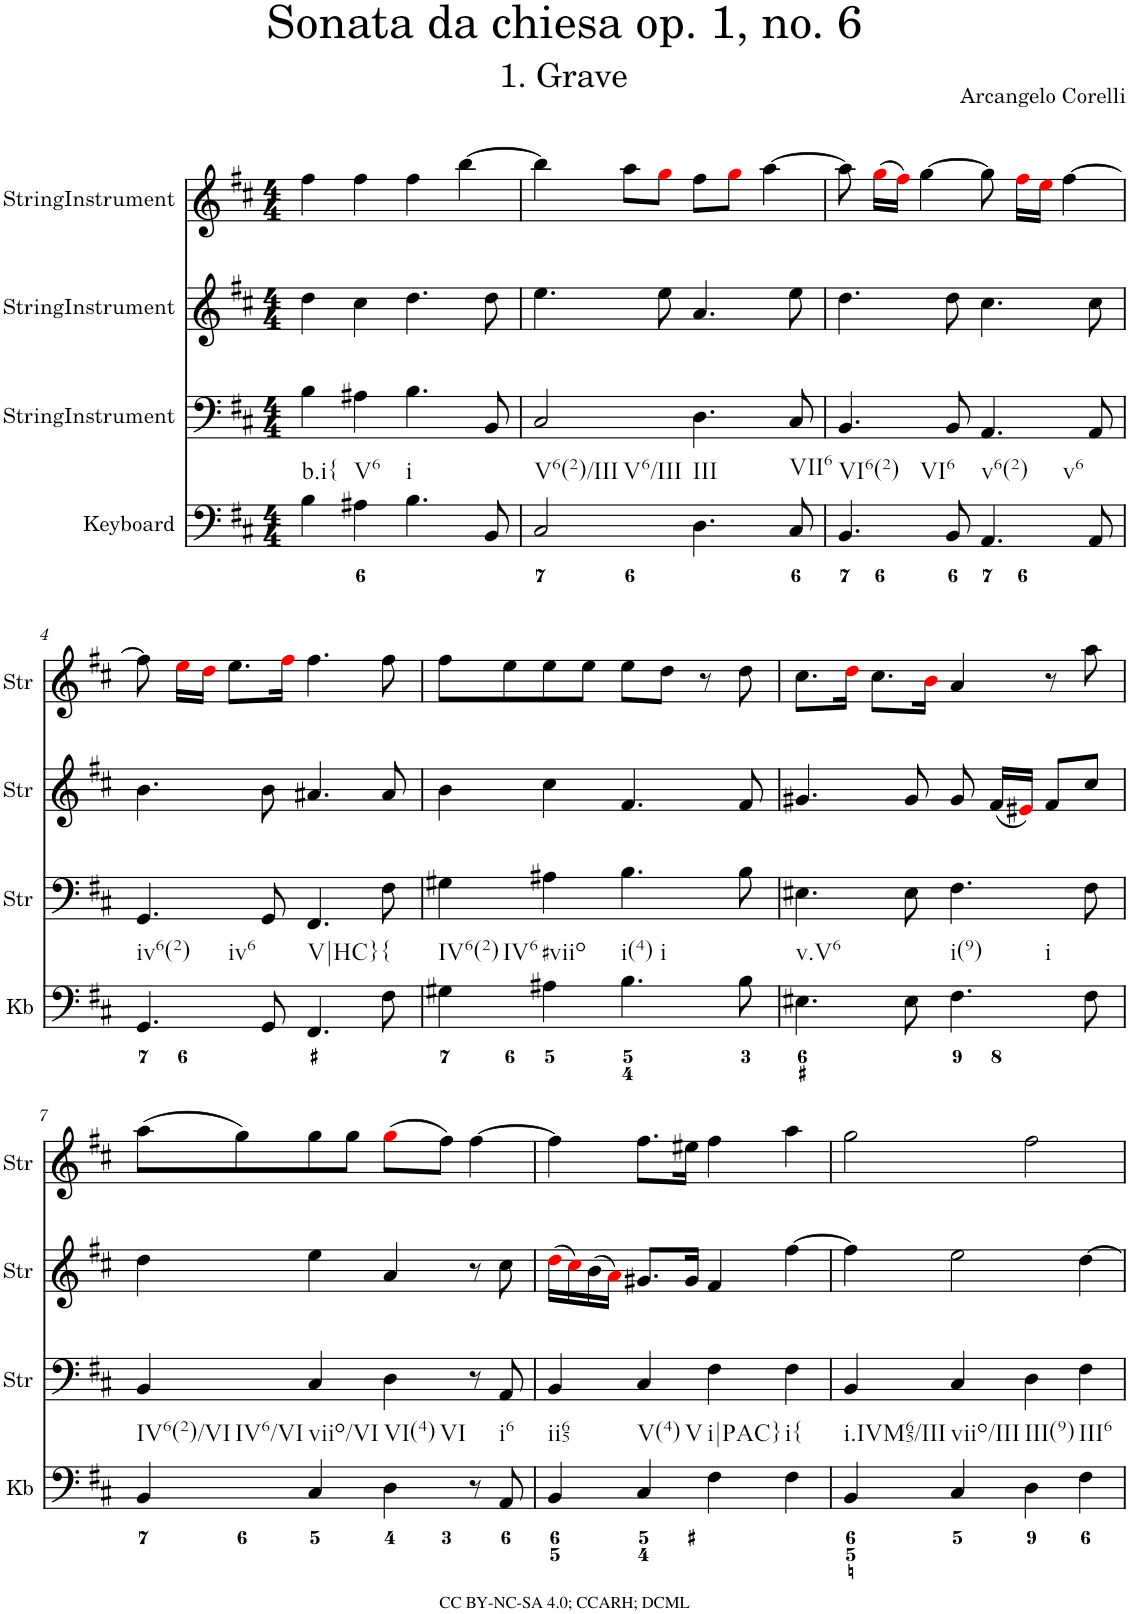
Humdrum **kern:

**kern	**kern	**kern	**kern
*part4	*part3	*part2	*part1
*staff4	*staff3	*staff2	*staff1
*I"Keyboard	*I"StringInstrument	*I"StringInstrument	*I"StringInstrument
*I'Kb	*I'Str	*I'Str	*I'Str
*clefF4	*clefF4	*clefG2	*clefG2
*k[f#c#]	*k[f#c#]	*k[f#c#]	*k[f#c#]
*M4/4	*M4/4	*M4/4	*M4/4
=1	=1	=1	=1
!LO:TX:b:t=b.i{	!	!	!
4B\	4B\	4dd\	4ff#\
!LO:TX:b:t=V6	!	!	!
4A#X\	4A#X\	4cc#\	4ff#\
!LO:TX:b:t=i	!	!	!
4.B\	4.B\	4.dd\	4ff#\
.	.	.	[4bb\
8BB/	8BB/	8dd\	.
=2	=2	=2	=2
!LO:TX:b:t=V6(2)/III	!	!	!
!LO:TX:b:t=V6/III	!	!	!
2C#/	2C#/	4.ee\	4bb\]
.	.	.	8aa\L
.	.	8ee\	8ggi\J
!LO:TX:b:t=III	!	!	!
4.D\	4.D\	4.a/	8ff#\L
.	.	.	8ggi\J
.	.	.	[4aa\
!LO:TX:b:t=VII6	!	!	!
8C#/	8C#/	8ee\	.
=3	=3	=3	=3
!LO:TX:b:t=VI6(2)	!	!	!
!LO:TX:b:t=VI6	!	!	!
4.BB/	4.BB/	4.dd\	8aa\]
.	.	.	(16ggi\LL
.	.	.	16ff#i\JJ)
.	.	.	[4gg\
8BB/	8BB/	8dd\	.
!LO:TX:b:t=v6(2)	!	!	!
!LO:TX:b:t=v6	!	!	!
4.AA/	4.AA/	4.cc#\	8gg\]
.	.	.	16ff#i\LL
.	.	.	16eei\JJ
.	.	.	[4ff#\
8AA/	8AA/	8cc#\	.
!!LO:LB:g=z
=4	=4	=4	=4
!LO:TX:b:t=iv6(2)	!	!	!
!LO:TX:b:t=iv6	!	!	!
4.GG/	4.GG/	4.b\	8ff#\]
.	.	.	16eei\LL
.	.	.	16ddi\JJ
.	.	.	8.ee\L
8GG/	8GG/	8b\	.
.	.	.	16ff#i\Jk
!LO:TX:b:t=V|HC}{	!	!	!
4.FF#/	4.FF#/	4.a#X/	4.ff#\
8F#\	8F#\	8a#/	8ff#\
=5	=5	=5	=5
!LO:TX:b:t=IV6(2)	!	!	!
!LO:TX:b:t=IV6	!	!	!
4G#X\	4G#X\	4b\	8ff#\L
.	.	.	8ee\
!LO:TX:b:t=#viio	!	!	!
4A#X\	4A#X\	4cc#\	8ee\
.	.	.	8ee\J
!LO:TX:b:t=i(4)	!	!	!
!LO:TX:b:t=i	!	!	!
4.B\	4.B\	4.f#/	8ee\L
.	.	.	8dd\J
.	.	.	8r
8B\	8B\	8f#/	8dd\
=6	=6	=6	=6
!LO:TX:b:t=v.V6	!	!	!
4.E#X\	4.E#X\	4.g#X/	8.cc#\L
.	.	.	16ddi\Jk
.	.	.	8.cc#\L
8E#\	8E#\	8g#/	.
.	.	.	16bi\Jk
!LO:TX:b:t=i(9)	!	!	!
!LO:TX:b:t=i	!	!	!
4.F#\	4.F#\	8g#/	4a/
.	.	(16f#/LL	.
.	.	16e#Xi/JJ)	.
.	.	8f#/L	8r
8F#\	8F#\	8cc#/J	8aa\
!!LO:LB:g=z
=7	=7	=7	=7
!LO:TX:b:t=IV6(2)/VI	!	!	!
!LO:TX:b:t=IV6/VI	!	!	!
4BB/	4BB/	4dd\	(8aa\L
.	.	.	8gg\)
!LO:TX:b:t=viio/VI	!	!	!
4C#/	4C#/	4ee\	8gg\
.	.	.	8gg\J
!LO:TX:b:t=VI(4)	!	!	!
!LO:TX:b:t=VI	!	!	!
4D\	4D\	4a/	(8ggi\L
.	.	.	8ff#\J)
8r	8r	8r	[4ff#\
!LO:TX:b:t=i6	!	!	!
8AA/	8AA/	8cc#\	.
=8	=8	=8	=8
!LO:TX:b:t=ii65	!	!	!
4BB/	4BB/	(16ddi\LL	4ff#\]
.	.	16cc#i\)	.
.	.	(16b\	.
.	.	16ai\JJ)	.
!LO:TX:b:t=V(4)	!	!	!
!LO:TX:b:t=V	!	!	!
4C#/	4C#/	8.g#X/L	8.ff#\L
.	.	16g#/Jk	16ee#X\Jk
!LO:TX:b:t=i|PAC}	!	!	!
4F#\	4F#\	4f#/	4ff#\
!LO:TX:b:t=i{	!	!	!
4F#\	4F#\	[4ff#\	4aa\
=9	=9	=9	=9
!LO:TX:b:t=i.IVM65/III	!	!	!
4BB/	4BB/	4ff#\]	2gg\
!LO:TX:b:t=viio/III	!	!	!
4C#/	4C#/	2ee\	.
!LO:TX:b:t=III(9)	!	!	!
4D\	4D\	.	2ff#\
!LO:TX:b:t=III6	!	!	!
4F#\	4F#\	[4dd\	.
=	=	=	=
*-	*-	*-	*-
